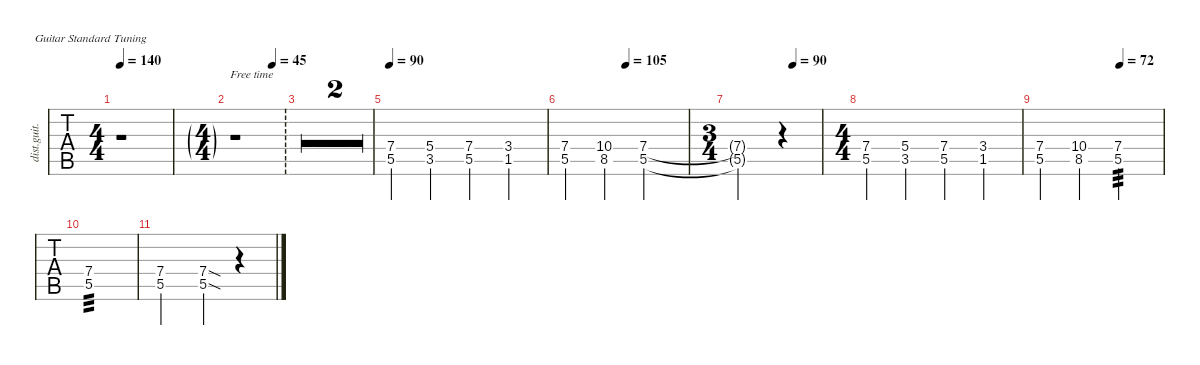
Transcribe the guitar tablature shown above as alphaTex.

\defaultSystemsLayout 4
\hideDynamics
\bracketExtendMode nobrackets
\otherSystemsTrackNameOrientation horizontal
\track ("Rhythm Guitar 2" "dist.guit.") {multiBarRest instrument distortionguitar}
\staff {tabs}
\tuning (E4 B3 G3 D3 A2 E2)
\ts (4 4)
\tempo 140
\clef g2
\ks c
r.1{dy mf} |
\ft
\tempo (100 hide)
\tempo (45 0.75)
r.1 |
\tempo 60
\tempo (100 0.25)
r.1 |
r.1 |
\tempo 90
(5.5 7.4).4{dy ff} (3.5 5.4).4 (5.5 7.4).4 (1.5{acc #} 3.4).4 |
\tempo (105 0.5)
(5.5 7.4).4 (8.5 10.4).4 (5.5 7.4).2 |
\ts (3 4)
\beaming (8 2 2 2)
\tempo (90 0.666667)
(7.4{t} 5.5{t}).2 r.4 |
\ts (4 4)
\beaming (8 2 2 2 2)
(5.5 7.4).4 (3.5 5.4).4 (5.5 7.4).4 (1.5{acc #} 3.4).4 |
\tempo (72 0.65625)
(5.5 7.4).4 (8.5 10.4).4 (5.5 7.4).2{tp 3} |
(7.4 5.5).1{tp 3} |
(5.5 7.4).2 (5.5{sod} 7.4{sod}).4 r.4
